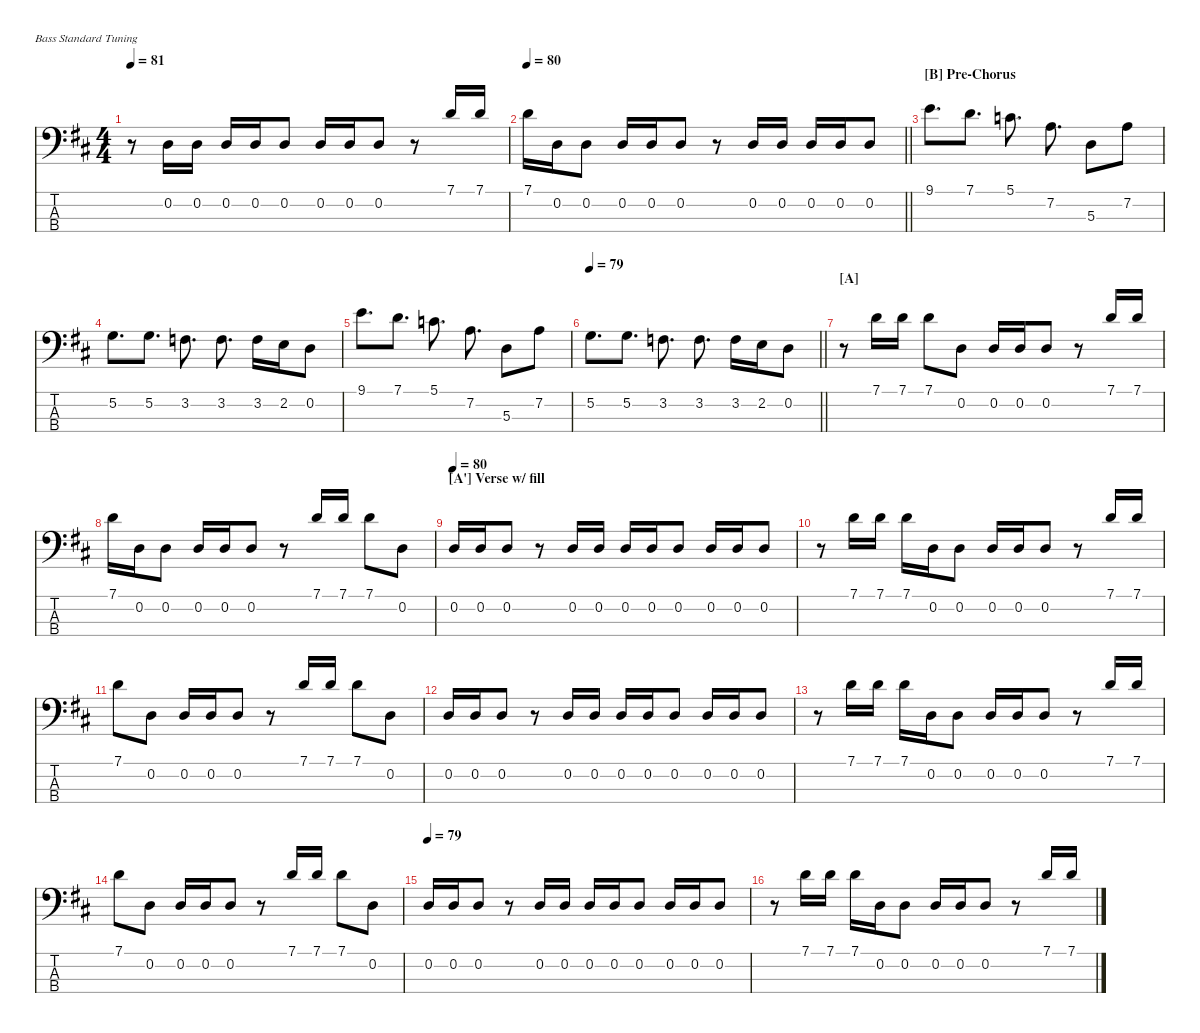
\defaultSystemsLayout 4
\hideDynamics
\bracketExtendMode nobrackets
\singleTrackTrackNamePolicy hidden
\multiTrackTrackNamePolicy hidden
\otherSystemsTrackNameOrientation horizontal
\track ("Bass " "E-Bass") {defaultSystemsLayout 8 instrument electricbassfinger}
\staff {score tabs}
\tuning (G2 D2 A1 E1)
\ts (4 4)
\tempo 81
\clef f4
\ks d
r.8{dy f beam Down} 0.2{acc forcenatural}.16{beam Up} 0.2{acc forcenatural}.16{beam Up} 0.2{acc forcenatural}.16{beam Up} 0.2{acc forcenatural}.16{beam Up} 0.2{acc forcenatural}.8{beam Up} 0.2{acc forcenatural}.16{beam Up} 0.2{acc forcenatural}.16{beam Up} 0.2{acc forcenatural}.8{beam Up} r.8{beam Up} 7.1{acc forcenatural}.16{beam Down} 7.1{acc forcenatural}.16{beam Down} |
\tempo 80
\barLineRight lightlight
7.1{acc forcenatural}.16{beam Down} 0.2{acc forcenatural}.16{beam Down} 0.2{acc forcenatural}.8{beam Down} 0.2{acc forcenatural}.16{beam Up} 0.2{acc forcenatural}.16{beam Up} 0.2{acc forcenatural}.8{beam Up} r.8{beam Up} 0.2{acc forcenatural}.16{beam Up} 0.2{acc forcenatural}.16{beam Up} 0.2{acc forcenatural}.16{beam Up} 0.2{acc forcenatural}.16{beam Up} 0.2{acc forcenatural}.8{beam Up} |
\section ("B" "Pre-Chorus")
9.1{acc forcenatural}.8{d beam Down} 7.1{acc forcenatural}.8{d beam Down} 5.1{acc forcenatural}.8{d beam Down} 7.2{acc forcenatural}.8{d beam Down} 5.3{acc forcenatural}.8{beam Down} 7.2{acc forcenatural}.8{beam Down} |
5.2{acc forcenatural}.8{d beam Down} 5.2{acc forcenatural}.8{d beam Down} 3.2{acc forcenatural}.8{d beam Down} 3.2{acc forcenatural}.8{d beam Down} 3.2{acc forcenatural}.16{beam Down} 2.2{acc forcenatural}.16{beam Down} 0.2{acc forcenatural}.8{beam Down} |
9.1{acc forcenatural}.8{d beam Down} 7.1{acc forcenatural}.8{d beam Down} 5.1{acc forcenatural}.8{d beam Down} 7.2{acc forcenatural}.8{d beam Down} 5.3{acc forcenatural}.8{beam Down} 7.2{acc forcenatural}.8{beam Down} |
\tempo 79
\barLineRight lightlight
5.2{acc forcenatural}.8{d beam Down} 5.2{acc forcenatural}.8{d beam Down} 3.2{acc forcenatural}.8{d beam Down} 3.2{acc forcenatural}.8{d beam Down} 3.2{acc forcenatural}.16{beam Down} 2.2{acc forcenatural}.16{beam Down} 0.2{acc forcenatural}.8{beam Down} |
\section ("A" "")
r.8{beam Down} 7.1{acc forcenatural}.16{beam Down} 7.1{acc forcenatural}.16{beam Down} 7.1{acc forcenatural}.8{beam Down} 0.2{acc forcenatural}.8{beam Down} 0.2{acc forcenatural}.16{beam Up} 0.2{acc forcenatural}.16{beam Up} 0.2{acc forcenatural}.8{beam Up} r.8{beam Up} 7.1{acc forcenatural}.16{beam Down} 7.1{acc forcenatural}.16{beam Down} |
7.1{acc forcenatural}.16{beam Down} 0.2{acc forcenatural}.16{beam Down} 0.2{acc forcenatural}.8{beam Down} 0.2{acc forcenatural}.16{beam Up} 0.2{acc forcenatural}.16{beam Up} 0.2{acc forcenatural}.8{beam Up} r.8{beam Up} 7.1{acc forcenatural}.16{beam Down} 7.1{acc forcenatural}.16{beam Down} 7.1{acc forcenatural}.8{beam Down} 0.2{acc forcenatural}.8{beam Down} |
\section ("A'" "Verse w/ fill")
\tempo 80
0.2{acc forcenatural}.16{beam Up} 0.2{acc forcenatural}.16{beam Up} 0.2{acc forcenatural}.8{beam Up} r.8{beam Up} 0.2{acc forcenatural}.16{beam Up} 0.2{acc forcenatural}.16{beam Up} 0.2{acc forcenatural}.16{beam Up} 0.2{acc forcenatural}.16{beam Up} 0.2{acc forcenatural}.8{beam Up} 0.2{acc forcenatural}.16{beam Up} 0.2{acc forcenatural}.16{beam Up} 0.2{acc forcenatural}.8{beam Up} |
r.8{beam Down} 7.1{acc forcenatural}.16{beam Down} 7.1{acc forcenatural}.16{beam Down} 7.1{acc forcenatural}.16{beam Down} 0.2{acc forcenatural}.16{beam Down} 0.2{acc forcenatural}.8{beam Down} 0.2{acc forcenatural}.16{beam Up} 0.2{acc forcenatural}.16{beam Up} 0.2{acc forcenatural}.8{beam Up} r.8{beam Up} 7.1{acc forcenatural}.16{beam Down} 7.1{acc forcenatural}.16{beam Down} |
7.1{acc forcenatural}.8{beam Down} 0.2{acc forcenatural}.8{beam Down} 0.2{acc forcenatural}.16{beam Up} 0.2{acc forcenatural}.16{beam Up} 0.2{acc forcenatural}.8{beam Up} r.8{beam Up} 7.1{acc forcenatural}.16{beam Down} 7.1{acc forcenatural}.16{beam Down} 7.1{acc forcenatural}.8{beam Down} 0.2{acc forcenatural}.8{beam Down} |
0.2{acc forcenatural}.16{beam Up} 0.2{acc forcenatural}.16{beam Up} 0.2{acc forcenatural}.8{beam Up} r.8{beam Up} 0.2{acc forcenatural}.16{beam Up} 0.2{acc forcenatural}.16{beam Up} 0.2{acc forcenatural}.16{beam Up} 0.2{acc forcenatural}.16{beam Up} 0.2{acc forcenatural}.8{beam Up} 0.2{acc forcenatural}.16{beam Up} 0.2{acc forcenatural}.16{beam Up} 0.2{acc forcenatural}.8{beam Up} |
r.8{beam Down} 7.1{acc forcenatural}.16{beam Down} 7.1{acc forcenatural}.16{beam Down} 7.1{acc forcenatural}.16{beam Down} 0.2{acc forcenatural}.16{beam Down} 0.2{acc forcenatural}.8{beam Down} 0.2{acc forcenatural}.16{beam Up} 0.2{acc forcenatural}.16{beam Up} 0.2{acc forcenatural}.8{beam Up} r.8{beam Up} 7.1{acc forcenatural}.16{beam Down} 7.1{acc forcenatural}.16{beam Down} |
7.1{acc forcenatural}.8{beam Down} 0.2{acc forcenatural}.8{beam Down} 0.2{acc forcenatural}.16{beam Up} 0.2{acc forcenatural}.16{beam Up} 0.2{acc forcenatural}.8{beam Up} r.8{beam Up} 7.1{acc forcenatural}.16{beam Down} 7.1{acc forcenatural}.16{beam Down} 7.1{acc forcenatural}.8{beam Down} 0.2{acc forcenatural}.8{beam Down} |
\tempo 79
0.2{acc forcenatural}.16{beam Up} 0.2{acc forcenatural}.16{beam Up} 0.2{acc forcenatural}.8{beam Up} r.8{beam Up} 0.2{acc forcenatural}.16{beam Up} 0.2{acc forcenatural}.16{beam Up} 0.2{acc forcenatural}.16{beam Up} 0.2{acc forcenatural}.16{beam Up} 0.2{acc forcenatural}.8{beam Up} 0.2{acc forcenatural}.16{beam Up} 0.2{acc forcenatural}.16{beam Up} 0.2{acc forcenatural}.8{beam Up} |
r.8{beam Down} 7.1{acc forcenatural}.16{beam Down} 7.1{acc forcenatural}.16{beam Down} 7.1{acc forcenatural}.16{beam Down} 0.2{acc forcenatural}.16{beam Down} 0.2{acc forcenatural}.8{beam Down} 0.2{acc forcenatural}.16{beam Up} 0.2{acc forcenatural}.16{beam Up} 0.2{acc forcenatural}.8{beam Up} r.8{beam Up} 7.1{acc forcenatural}.16{beam Down} 7.1{acc forcenatural}.16{beam Down}
